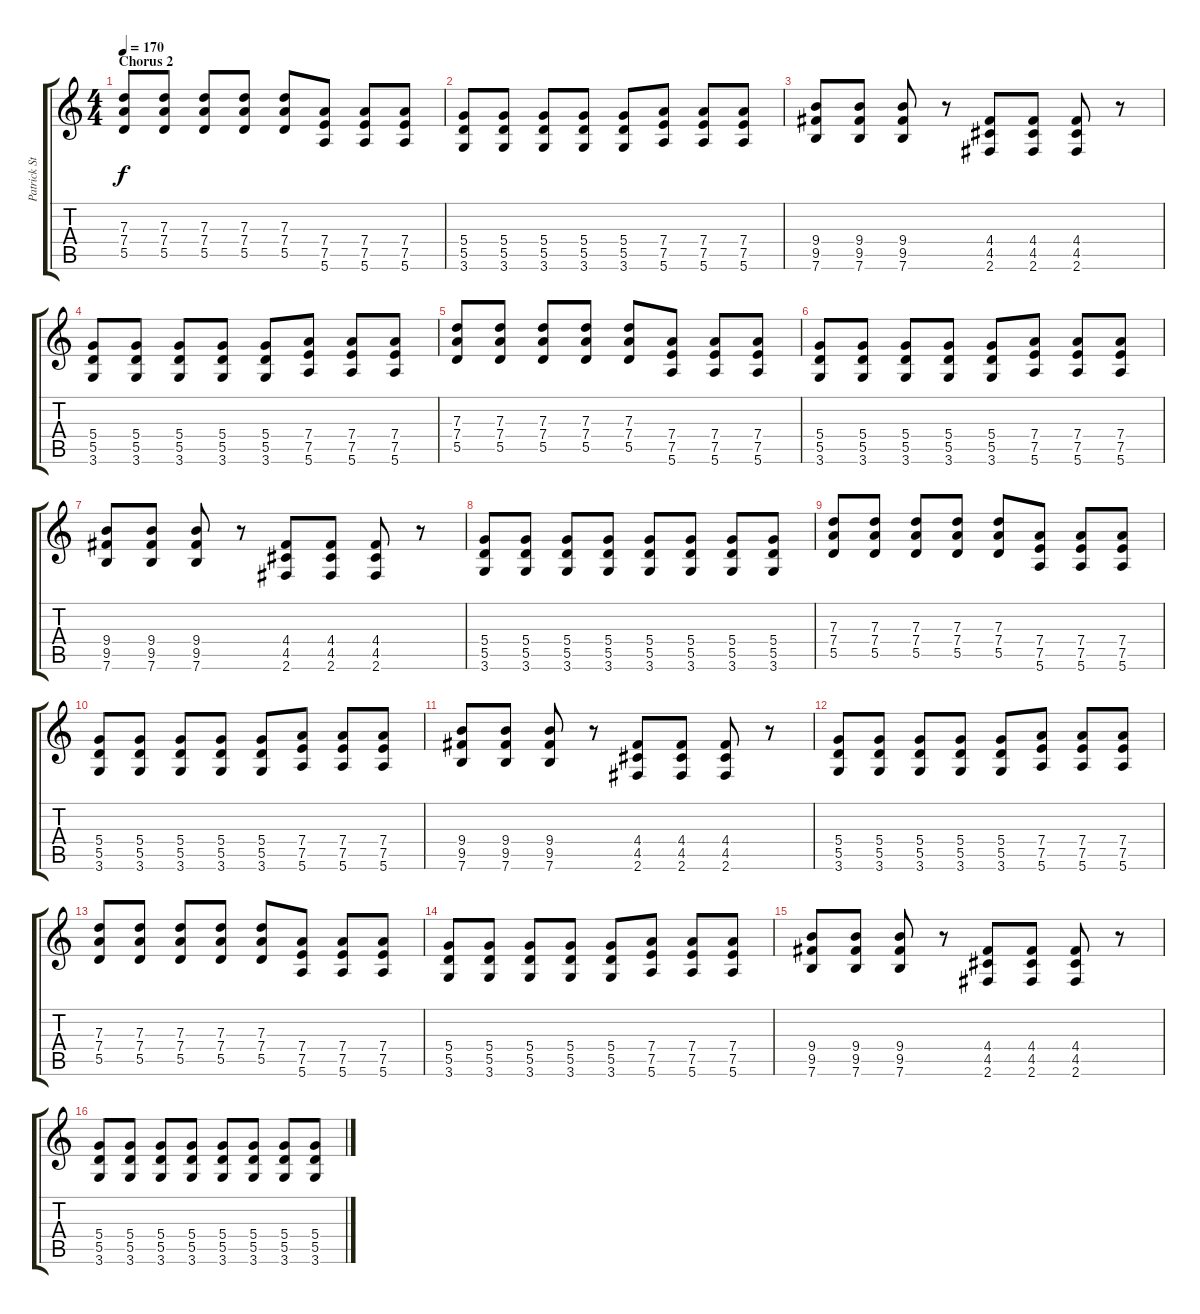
\track ("Patrick Stump (Rythmn Guitar)" "Patrick St") {instrument overdrivenguitar}
\staff {score tabs}
\tuning (E4 B3 G3 D3 A2 E2) {hide}
\ts (4 4)
\section ("" "Chorus 2")
\tempo 170
\clef g2
\ks c
(7.3 7.4 5.5).8{dy f} (7.3 7.4 5.5).8 (7.3 7.4 5.5).8 (7.3 7.4 5.5).8 (7.3 7.4 5.5).8 (7.4 7.5 5.6).8 (7.4 7.5 5.6).8 (7.4 7.5 5.6).8 |
(5.4 5.5 3.6).8 (5.4 5.5 3.6).8 (5.4 5.5 3.6).8 (5.4 5.5 3.6).8 (5.4 5.5 3.6).8 (7.4 7.5 5.6).8 (7.4 7.5 5.6).8 (7.4 7.5 5.6).8 |
(9.4 9.5 7.6).8 (9.4 9.5 7.6).8 (9.4 9.5 7.6).8 r.8 (4.4 4.5 2.6).8 (4.4 4.5 2.6).8 (4.4 4.5 2.6).8 r.8 |
(5.4 5.5 3.6).8 (5.4 5.5 3.6).8 (5.4 5.5 3.6).8 (5.4 5.5 3.6).8 (5.4 5.5 3.6).8 (7.4 7.5 5.6).8 (7.4 7.5 5.6).8 (7.4 7.5 5.6).8 |
(7.3 7.4 5.5).8 (7.3 7.4 5.5).8 (7.3 7.4 5.5).8 (7.3 7.4 5.5).8 (7.3 7.4 5.5).8 (7.4 7.5 5.6).8 (7.4 7.5 5.6).8 (7.4 7.5 5.6).8 |
(5.4 5.5 3.6).8 (5.4 5.5 3.6).8 (5.4 5.5 3.6).8 (5.4 5.5 3.6).8 (5.4 5.5 3.6).8 (7.4 7.5 5.6).8 (7.4 7.5 5.6).8 (7.4 7.5 5.6).8 |
(9.4 9.5 7.6).8 (9.4 9.5 7.6).8 (9.4 9.5 7.6).8 r.8 (4.4 4.5 2.6).8 (4.4 4.5 2.6).8 (4.4 4.5 2.6).8 r.8 |
(5.4 5.5 3.6).8 (5.4 5.5 3.6).8 (5.4 5.5 3.6).8 (5.4 5.5 3.6).8 (5.4 5.5 3.6).8 (5.4 5.5 3.6).8 (5.4 5.5 3.6).8 (5.4 5.5 3.6).8 |
(7.3 7.4 5.5).8 (7.3 7.4 5.5).8 (7.3 7.4 5.5).8 (7.3 7.4 5.5).8 (7.3 7.4 5.5).8 (7.4 7.5 5.6).8 (7.4 7.5 5.6).8 (7.4 7.5 5.6).8 |
(5.4 5.5 3.6).8 (5.4 5.5 3.6).8 (5.4 5.5 3.6).8 (5.4 5.5 3.6).8 (5.4 5.5 3.6).8 (7.4 7.5 5.6).8 (7.4 7.5 5.6).8 (7.4 7.5 5.6).8 |
(9.4 9.5 7.6).8 (9.4 9.5 7.6).8 (9.4 9.5 7.6).8 r.8 (4.4 4.5 2.6).8 (4.4 4.5 2.6).8 (4.4 4.5 2.6).8 r.8 |
(5.4 5.5 3.6).8 (5.4 5.5 3.6).8 (5.4 5.5 3.6).8 (5.4 5.5 3.6).8 (5.4 5.5 3.6).8 (7.4 7.5 5.6).8 (7.4 7.5 5.6).8 (7.4 7.5 5.6).8 |
(7.3 7.4 5.5).8 (7.3 7.4 5.5).8 (7.3 7.4 5.5).8 (7.3 7.4 5.5).8 (7.3 7.4 5.5).8 (7.4 7.5 5.6).8 (7.4 7.5 5.6).8 (7.4 7.5 5.6).8 |
(5.4 5.5 3.6).8 (5.4 5.5 3.6).8 (5.4 5.5 3.6).8 (5.4 5.5 3.6).8 (5.4 5.5 3.6).8 (7.4 7.5 5.6).8 (7.4 7.5 5.6).8 (7.4 7.5 5.6).8 |
(9.4 9.5 7.6).8 (9.4 9.5 7.6).8 (9.4 9.5 7.6).8 r.8 (4.4 4.5 2.6).8 (4.4 4.5 2.6).8 (4.4 4.5 2.6).8 r.8 |
(5.4 5.5 3.6).8 (5.4 5.5 3.6).8 (5.4 5.5 3.6).8 (5.4 5.5 3.6).8 (5.4 5.5 3.6).8 (5.4 5.5 3.6).8 (5.4 5.5 3.6).8 (5.4 5.5 3.6).8
